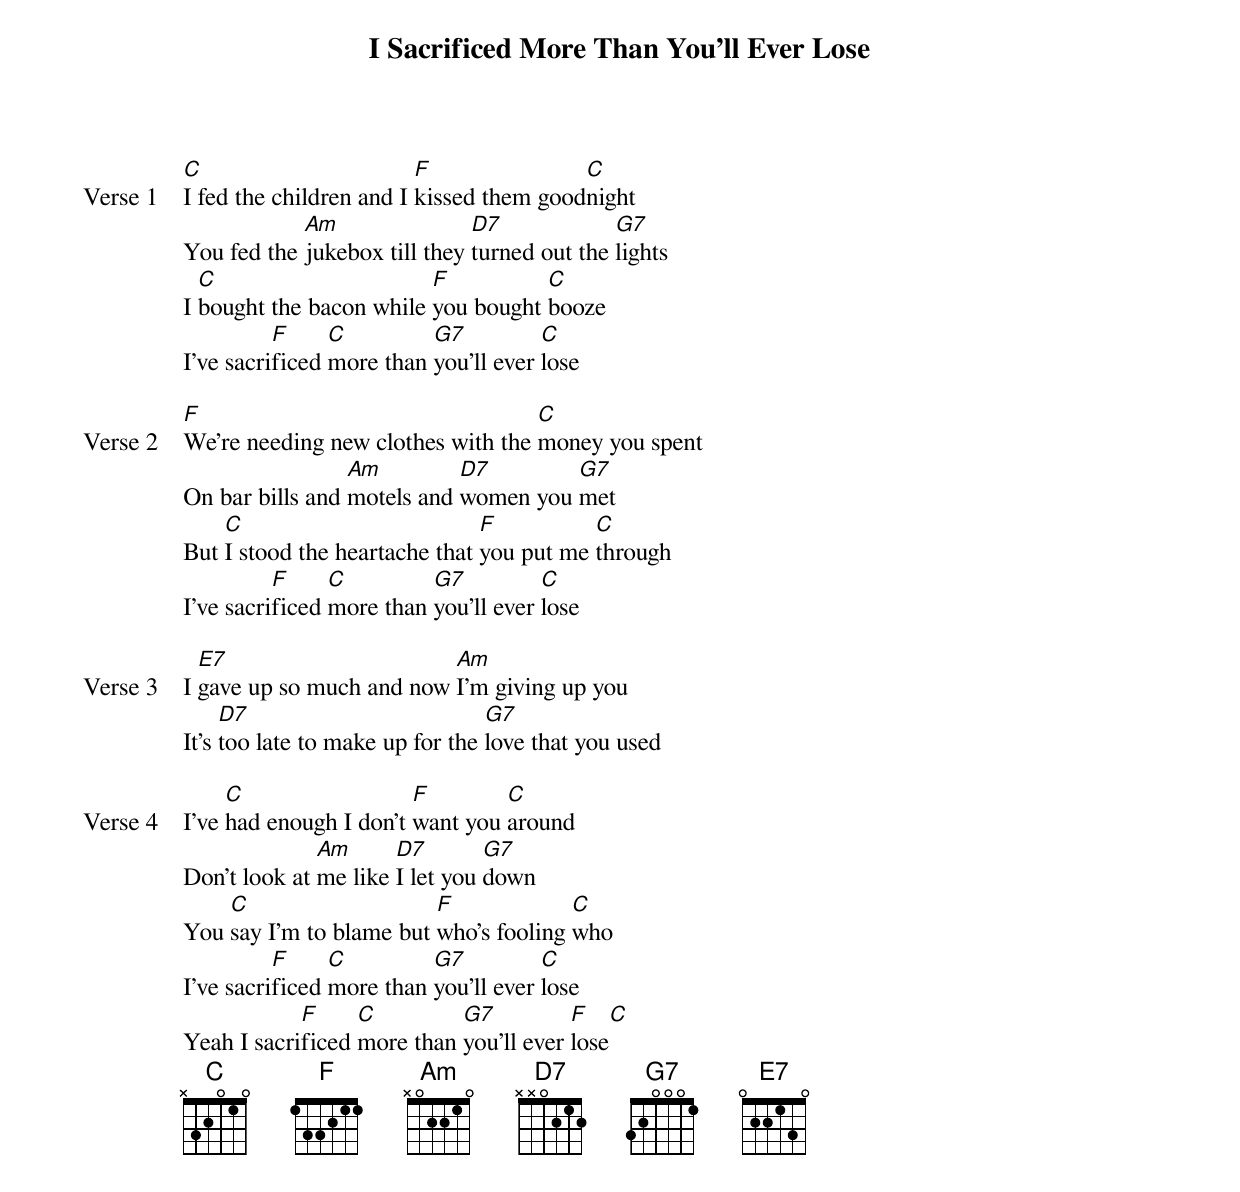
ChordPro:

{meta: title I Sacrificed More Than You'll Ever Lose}
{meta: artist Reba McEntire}
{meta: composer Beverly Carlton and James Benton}
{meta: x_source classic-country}
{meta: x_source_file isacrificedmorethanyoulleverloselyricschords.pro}
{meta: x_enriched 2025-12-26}

{start_of_verse: Verse 1}
[C]I fed the children and I [F]kissed them good[C]night
You fed the [Am]jukebox till they [D7]turned out the [G7]lights
I [C]bought the bacon while [F]you bought [C]booze
I've sacri[F]ficed [C]more than [G7]you'll ever [C]lose
{end_of_verse}

{start_of_verse: Verse 2}
[F]We're needing new clothes with the [C]money you spent
On bar bills and [Am]motels and [D7]women you [G7]met
But [C]I stood the heartache that [F]you put me [C]through
I've sacri[F]ficed [C]more than [G7]you'll ever [C]lose
{end_of_verse}

{start_of_verse: Verse 3}
I [E7]gave up so much and now [Am]I'm giving up you
It's [D7]too late to make up for the [G7]love that you used
{end_of_verse}

{start_of_verse: Verse 4}
I've [C]had enough I don't [F]want you [C]around
Don't look at [Am]me like [D7]I let you [G7]down
You [C]say I'm to blame but [F]who's fooling [C]who
I've sacri[F]ficed [C]more than [G7]you'll ever [C]lose
Yeah I sacri[F]ficed [C]more than [G7]you'll ever [F]lose[C]
{end_of_verse}
